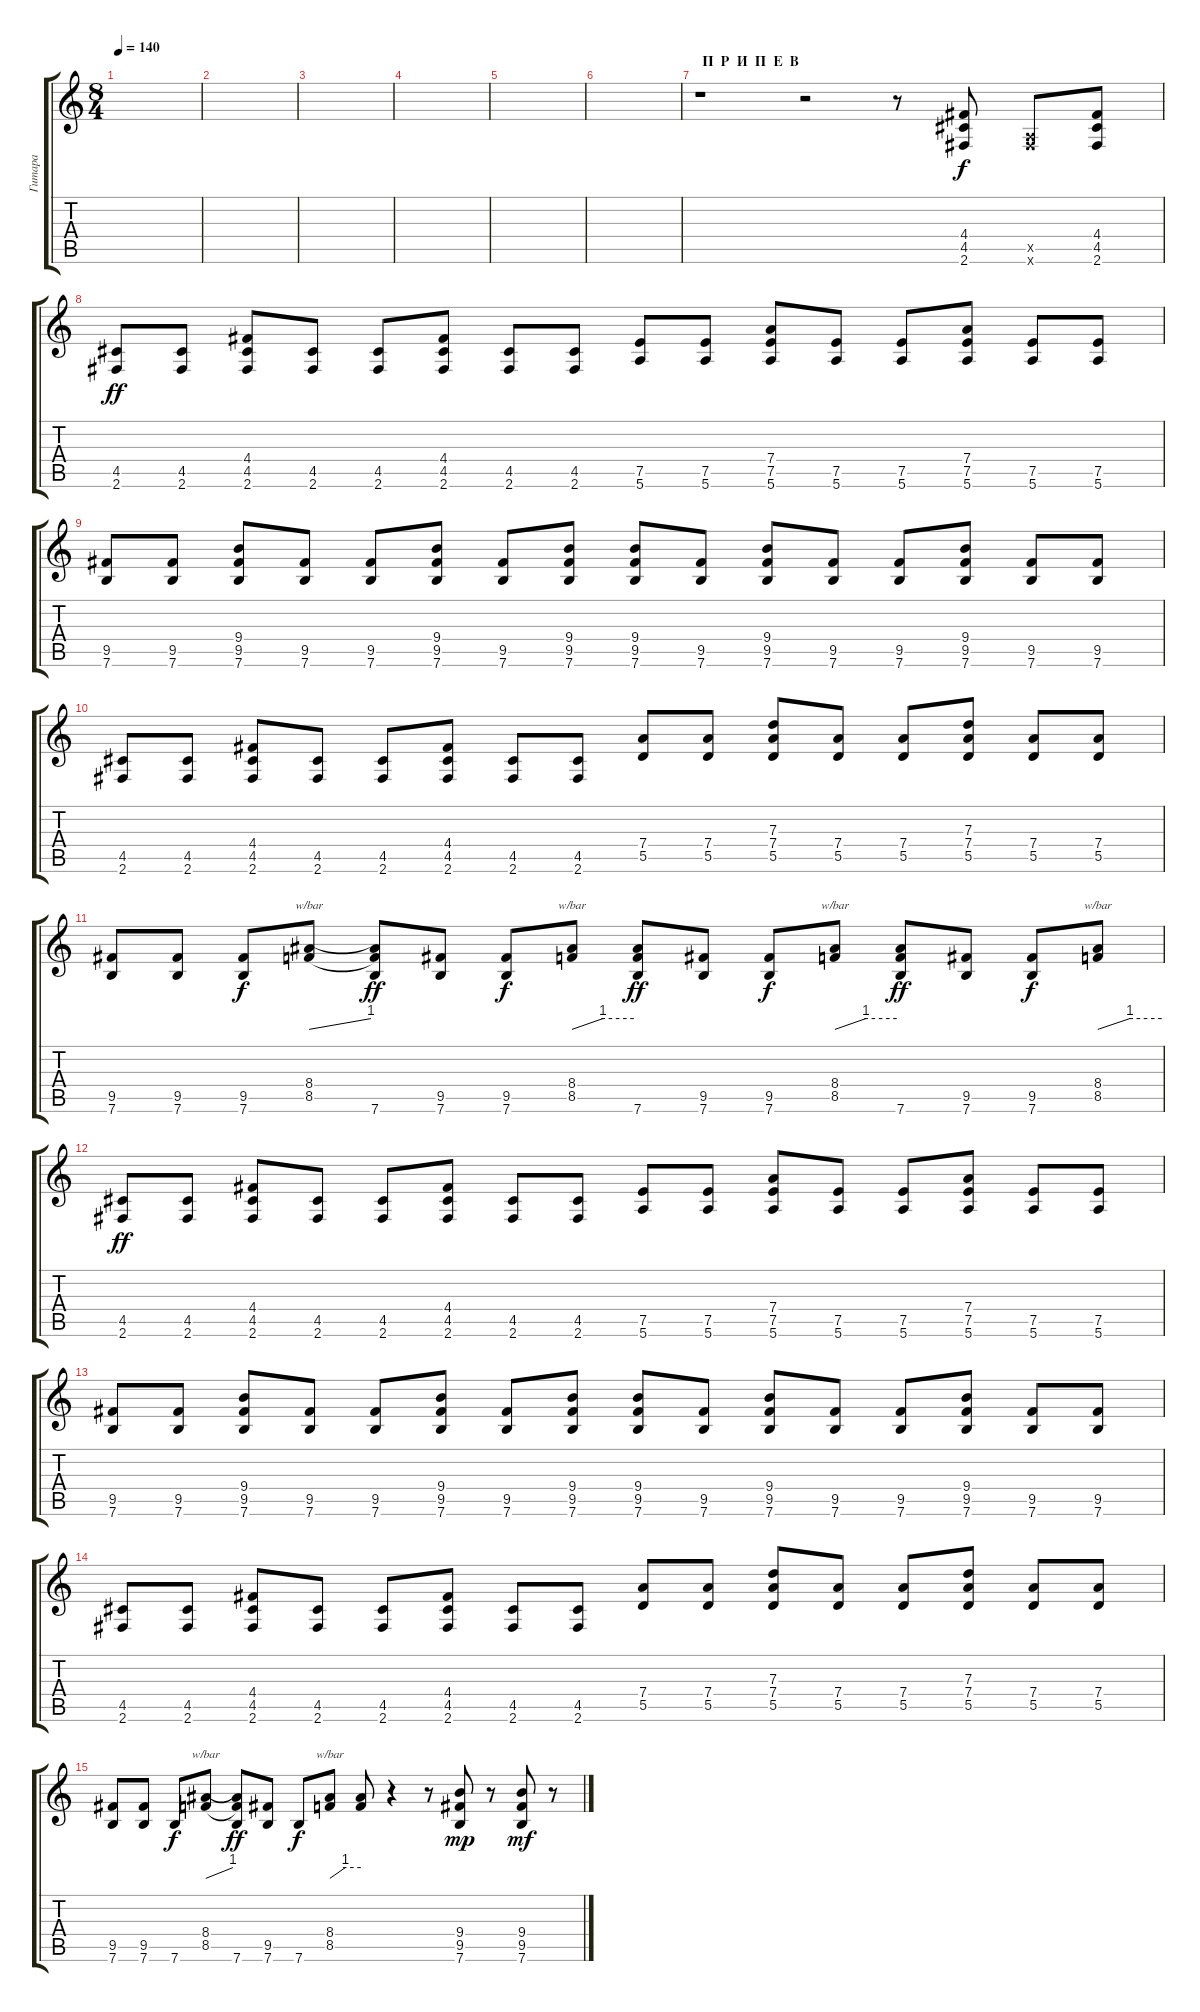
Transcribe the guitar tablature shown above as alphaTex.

\track ("Гитара" "Гитара") {instrument distortionguitar}
\staff {score tabs}
\tuning (E4 B3 G3 D3 A2 E2) {hide}
\ts (8 4)
\tempo 140
\clef g2
\ks c
|
|
|
|
|
|
\section ("" "  П  Р  И  П  Е  В")
r.1 r.2 r.8 (4.4 4.5 2.6).8{dy f} (0.5{x} 2.6{x}).8 (4.4 4.5 2.6).8 |
(4.5 2.6).8{dy ff} (4.5 2.6).8 (4.4 4.5 2.6).8 (4.5 2.6).8 (4.5 2.6).8 (4.4 4.5 2.6).8 (4.5 2.6).8 (4.5 2.6).8 (7.5 5.6).8 (7.5 5.6).8 (7.4 7.5 5.6).8 (7.5 5.6).8 (7.5 5.6).8 (7.4 7.5 5.6).8 (7.5 5.6).8 (7.5 5.6).8 |
(9.5 7.6).8 (9.5 7.6).8 (9.4 9.5 7.6).8 (9.5 7.6).8 (9.5 7.6).8 (9.4 9.5 7.6).8 (9.5 7.6).8 (9.4 9.5 7.6).8 (9.4 9.5 7.6).8 (9.5 7.6).8 (9.4 9.5 7.6).8 (9.5 7.6).8 (9.5 7.6).8 (9.4 9.5 7.6).8 (9.5 7.6).8 (9.5 7.6).8 |
(4.5 2.6).8 (4.5 2.6).8 (4.4 4.5 2.6).8 (4.5 2.6).8 (4.5 2.6).8 (4.4 4.5 2.6).8 (4.5 2.6).8 (4.5 2.6).8 (7.4 5.5).8 (7.4 5.5).8 (7.3 7.4 5.5).8 (7.4 5.5).8 (7.4 5.5).8 (7.3 7.4 5.5).8 (7.4 5.5).8 (7.4 5.5).8 |
(9.5 7.6).8 (9.5 7.6).8 (9.5 7.6).8{dy f} (8.4 8.5).8{tbe (dive default 0 0 60 4)} (8.4{t} 8.5{t} 7.6).8{dy ff} (9.5 7.6).8 (9.5 7.6).8{dy f} (8.4 8.5).8{tbe (custom default 0 0 30 4 60 4)} (8.4{t} 8.5{t} 7.6).8{dy ff} (9.5 7.6).8 (9.5 7.6).8{dy f} (8.4 8.5).8{tbe (custom default 0 0 30 4 60 4)} (8.4{t} 8.5{t} 7.6).8{dy ff} (9.5 7.6).8 (9.5 7.6).8{dy f} (8.4 8.5).8{tbe (custom default 0 0 30 4 60 4)} |
(4.5 2.6).8{dy ff} (4.5 2.6).8 (4.4 4.5 2.6).8 (4.5 2.6).8 (4.5 2.6).8 (4.4 4.5 2.6).8 (4.5 2.6).8 (4.5 2.6).8 (7.5 5.6).8 (7.5 5.6).8 (7.4 7.5 5.6).8 (7.5 5.6).8 (7.5 5.6).8 (7.4 7.5 5.6).8 (7.5 5.6).8 (7.5 5.6).8 |
(9.5 7.6).8 (9.5 7.6).8 (9.4 9.5 7.6).8 (9.5 7.6).8 (9.5 7.6).8 (9.4 9.5 7.6).8 (9.5 7.6).8 (9.4 9.5 7.6).8 (9.4 9.5 7.6).8 (9.5 7.6).8 (9.4 9.5 7.6).8 (9.5 7.6).8 (9.5 7.6).8 (9.4 9.5 7.6).8 (9.5 7.6).8 (9.5 7.6).8 |
(4.5 2.6).8 (4.5 2.6).8 (4.4 4.5 2.6).8 (4.5 2.6).8 (4.5 2.6).8 (4.4 4.5 2.6).8 (4.5 2.6).8 (4.5 2.6).8 (7.4 5.5).8 (7.4 5.5).8 (7.3 7.4 5.5).8 (7.4 5.5).8 (7.4 5.5).8 (7.3 7.4 5.5).8 (7.4 5.5).8 (7.4 5.5).8 |
(9.5 7.6).8 (9.5 7.6).8 7.6.8{dy f} (8.4 8.5).8{tbe (dive default 0 0 60 4)} (8.4{t} 8.5{t} 7.6).8{dy ff} (9.5 7.6).8 7.6.8{dy f} (8.4 8.5).8{tbe (custom default 0 0 30 4 60 4)} (8.4{t} 8.5{t}).8 r.4 r.8 (9.4 9.5 7.6).8{dy mp} r.8 (9.4 9.5 7.6).8{dy mf} r.8
